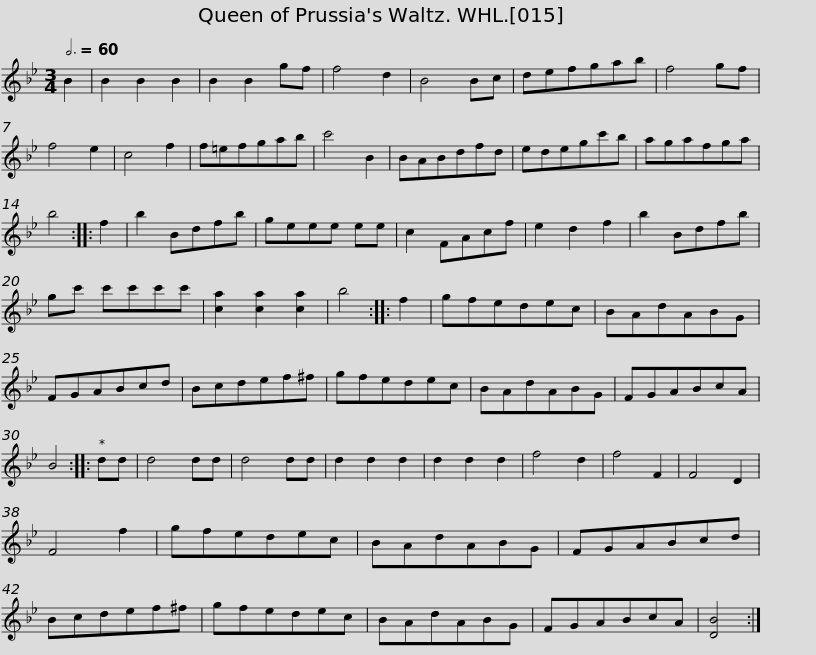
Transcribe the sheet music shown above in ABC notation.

X:1
L:1/8
Q:3/4=60
M:3/4
I:linebreak $
K:Bb
V:1 treble
V:1
 B2 | B2 B2 B2 | B2 B2 gf | f4 d2 | B4 Bc | %5
 defgab | f4 gf | f4 e2 | c4 f2 | f=efgab | %10
 c'4 B2 |$ BABdfd | edegc'b | agafga | b4 :: %15
 f2 | b2 Bdfb | geee ee | c2 FAcf | e2 d2 f2 |$ %20
 b2 Bdfb | gc' c'c'c'c' | [ca]2 [ca]2 [ca]2 | b4 :: f2 | %25
 gfedec | BAdABG | FGABcd |$ Bcdef^f | gfedec | %30
 BAdABG | FGABcA | B4 :: dd | d4 dd | %35
 d4 dd | d2 d2 d2 | d2 d2 d2 |$ f4 d2 | f4 F2 | %40
 F4 D2 | F4 f2 | gfedec | BAdABG | FGABcd | %45
 Bcdef^f | gfedec |$ BAdABG | FGABcA | [DB]4 :| %50
